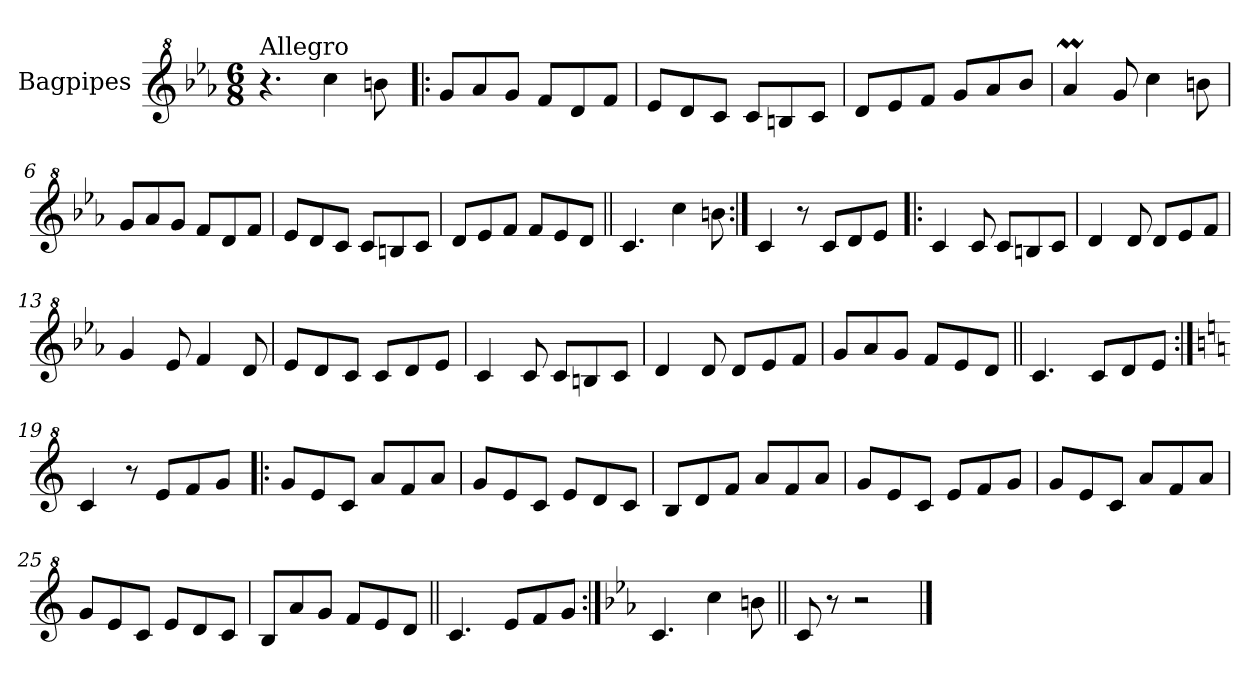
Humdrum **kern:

**kern
*part1
*staff1
*I"Bagpipes
*I'Bag
*clefG^2
*k[b-e-a-]
*E-:
*M6/8
=1
!LO:TX:a:t=Allegro
4.r
4ccc\
8bbn\
=2!|:
8gg/L
8aa-/
8gg/J
8ff/L
8dd/
8ff/J
=3
8ee-/L
8dd/
8cc/J
8cc/L
8bn/
8cc/J
=4
8dd/L
8ee-/
8ff/J
8gg/L
8aa-/
8bb-/J
=5
4aa-M/
8gg/
4ccc\
8bbn\
=6
8gg/L
8aa-/
8gg/J
8ff/L
8dd/
8ff/J
!!LO:LB:g=z
=7
8ee-/L
8dd/
8cc/J
8cc/L
8bn/
8cc/J
=8
8dd/L
8ee-/
8ff/J
8ff/L
8ee-/
8dd/J
=9||
4.cc/
4ccc\
8bbn\
=10:|!
4cc/
8r
8cc/L
8dd/
8ee-/J
=11!|:
4cc/
8cc/
8cc/L
8bn/
8cc/J
=12
4dd/
8dd/
8dd/L
8ee-/
8ff/J
!!LO:LB:g=z
=13
4gg/
8ee-/
4ff/
8dd/
=14
8ee-/L
8dd/
8cc/J
8cc/L
8dd/
8ee-/J
=15
4cc/
8cc/
8cc/L
8bn/
8cc/J
=16
4dd/
8dd/
8dd/L
8ee-/
8ff/J
=17
8gg/L
8aa-/
8gg/J
8ff/L
8ee-/
8dd/J
=18||
4.cc/
8cc/L
8dd/
8ee-/J
!!LO:LB:g=z
=19:|!
*k[]
*C:
4cc/
8r
8ee/L
8ff/
8gg/J
=20!|:
8gg/L
8ee/
8cc/J
8aa/L
8ff/
8aa/J
=21
8gg/L
8ee/
8cc/J
8ee/L
8dd/
8cc/J
=22
8b/L
8dd/
8ff/J
8aa/L
8ff/
8aa/J
=23
8gg/L
8ee/
8cc/J
8ee/L
8ff/
8gg/J
=24
8gg/L
8ee/
8cc/J
8aa/L
8ff/
8aa/J
!!LO:LB:g=z
=25
8gg/L
8ee/
8cc/J
8ee/L
8dd/
8cc/J
=26
8b/L
8aa/
8gg/J
8ff/L
8ee/
8dd/J
=27||
4.cc/
8ee/L
8ff/
8gg/J
=28:|!
*k[b-e-a-]
*E-:
4.cc/
4ccc\
8bbn\
=29||
8cc/
8r
2r
==
*-
